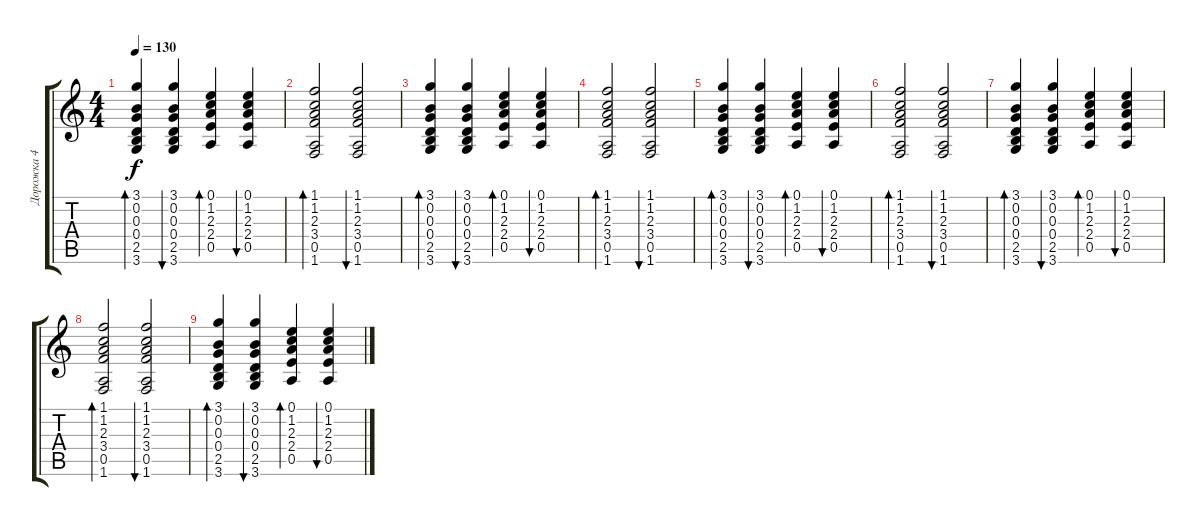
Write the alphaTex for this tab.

\track ("Дорожка 4" "Дорожка 4") {instrument acousticguitarsteel}
\staff {score tabs}
\tuning (E4 B3 G3 D3 A2 E2) {hide}
\ts (4 4)
\tempo 130
\clef g2
\ks c
(3.1 0.2 0.3 0.4 2.5 3.6).4{bd 60 dy f} (3.1 0.2 0.3 0.4 2.5 3.6).4{bu 60} (0.1 1.2 2.3 2.4 0.5).4{bd 60} (0.1 1.2 2.3 2.4 0.5).4{bu 60} |
(1.1 1.2 2.3 3.4 0.5 1.6).2{bd 60} (1.1 1.2 2.3 3.4 0.5 1.6).2{bu 60} |
(3.1 0.2 0.3 0.4 2.5 3.6).4{bd 60} (3.1 0.2 0.3 0.4 2.5 3.6).4{bu 60} (0.1 1.2 2.3 2.4 0.5).4{bd 60} (0.1 1.2 2.3 2.4 0.5).4{bu 60} |
(1.1 1.2 2.3 3.4 0.5 1.6).2{bd 60} (1.1 1.2 2.3 3.4 0.5 1.6).2{bu 60} |
(3.1 0.2 0.3 0.4 2.5 3.6).4{bd 60} (3.1 0.2 0.3 0.4 2.5 3.6).4{bu 60} (0.1 1.2 2.3 2.4 0.5).4{bd 60} (0.1 1.2 2.3 2.4 0.5).4{bu 60} |
(1.1 1.2 2.3 3.4 0.5 1.6).2{bd 60} (1.1 1.2 2.3 3.4 0.5 1.6).2{bu 60} |
(3.1 0.2 0.3 0.4 2.5 3.6).4{bd 60} (3.1 0.2 0.3 0.4 2.5 3.6).4{bu 60} (0.1 1.2 2.3 2.4 0.5).4{bd 60} (0.1 1.2 2.3 2.4 0.5).4{bu 60} |
(1.1 1.2 2.3 3.4 0.5 1.6).2{bd 60} (1.1 1.2 2.3 3.4 0.5 1.6).2{bu 60} |
(3.1 0.2 0.3 0.4 2.5 3.6).4{bd 60} (3.1 0.2 0.3 0.4 2.5 3.6).4{bu 60} (0.1 1.2 2.3 2.4 0.5).4{bd 60} (0.1 1.2 2.3 2.4 0.5).4{bu 60}
